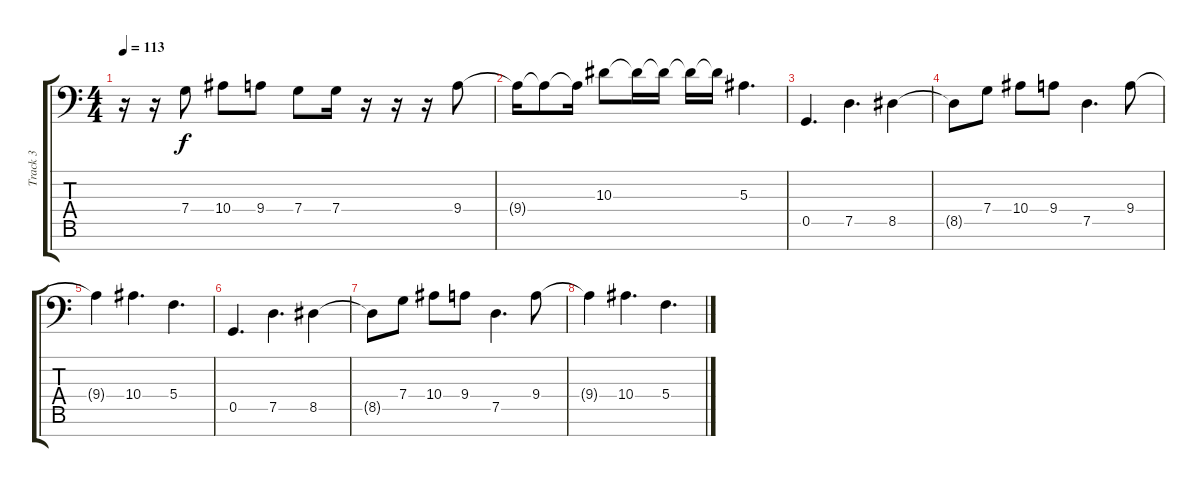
\track ("Track 3" "Track 3") {instrument violin}
\staff {score tabs}
\tuning (D4 A3 F3 C3 G2 D2 G1) {hide}
\ts (4 4)
\tempo 113
\clef f4
\ks c
r.16{dy f} r.16 7.4.8 10.4.8 9.4.8 7.4.8 7.4.16 r.16 r.16 r.16 9.4.8 |
9.4{t}.16 9.4{t}.8 9.4{t}.16 10.3.8 10.3{t}.16 10.3{t}.16 10.3{t}.16 10.3{t}.16 5.3.4{d} |
0.5.4{d} 7.5.4{d} 8.5.4 |
8.5{t}.8 7.4.8 10.4.8 9.4.8 7.5.4{d} 9.4.8 |
9.4{t}.4 10.4.4{d} 5.4.4{d} |
0.5.4{d} 7.5.4{d} 8.5.4 |
8.5{t}.8 7.4.8 10.4.8 9.4.8 7.5.4{d} 9.4.8 |
9.4{t}.4 10.4.4{d} 5.4.4{d}
